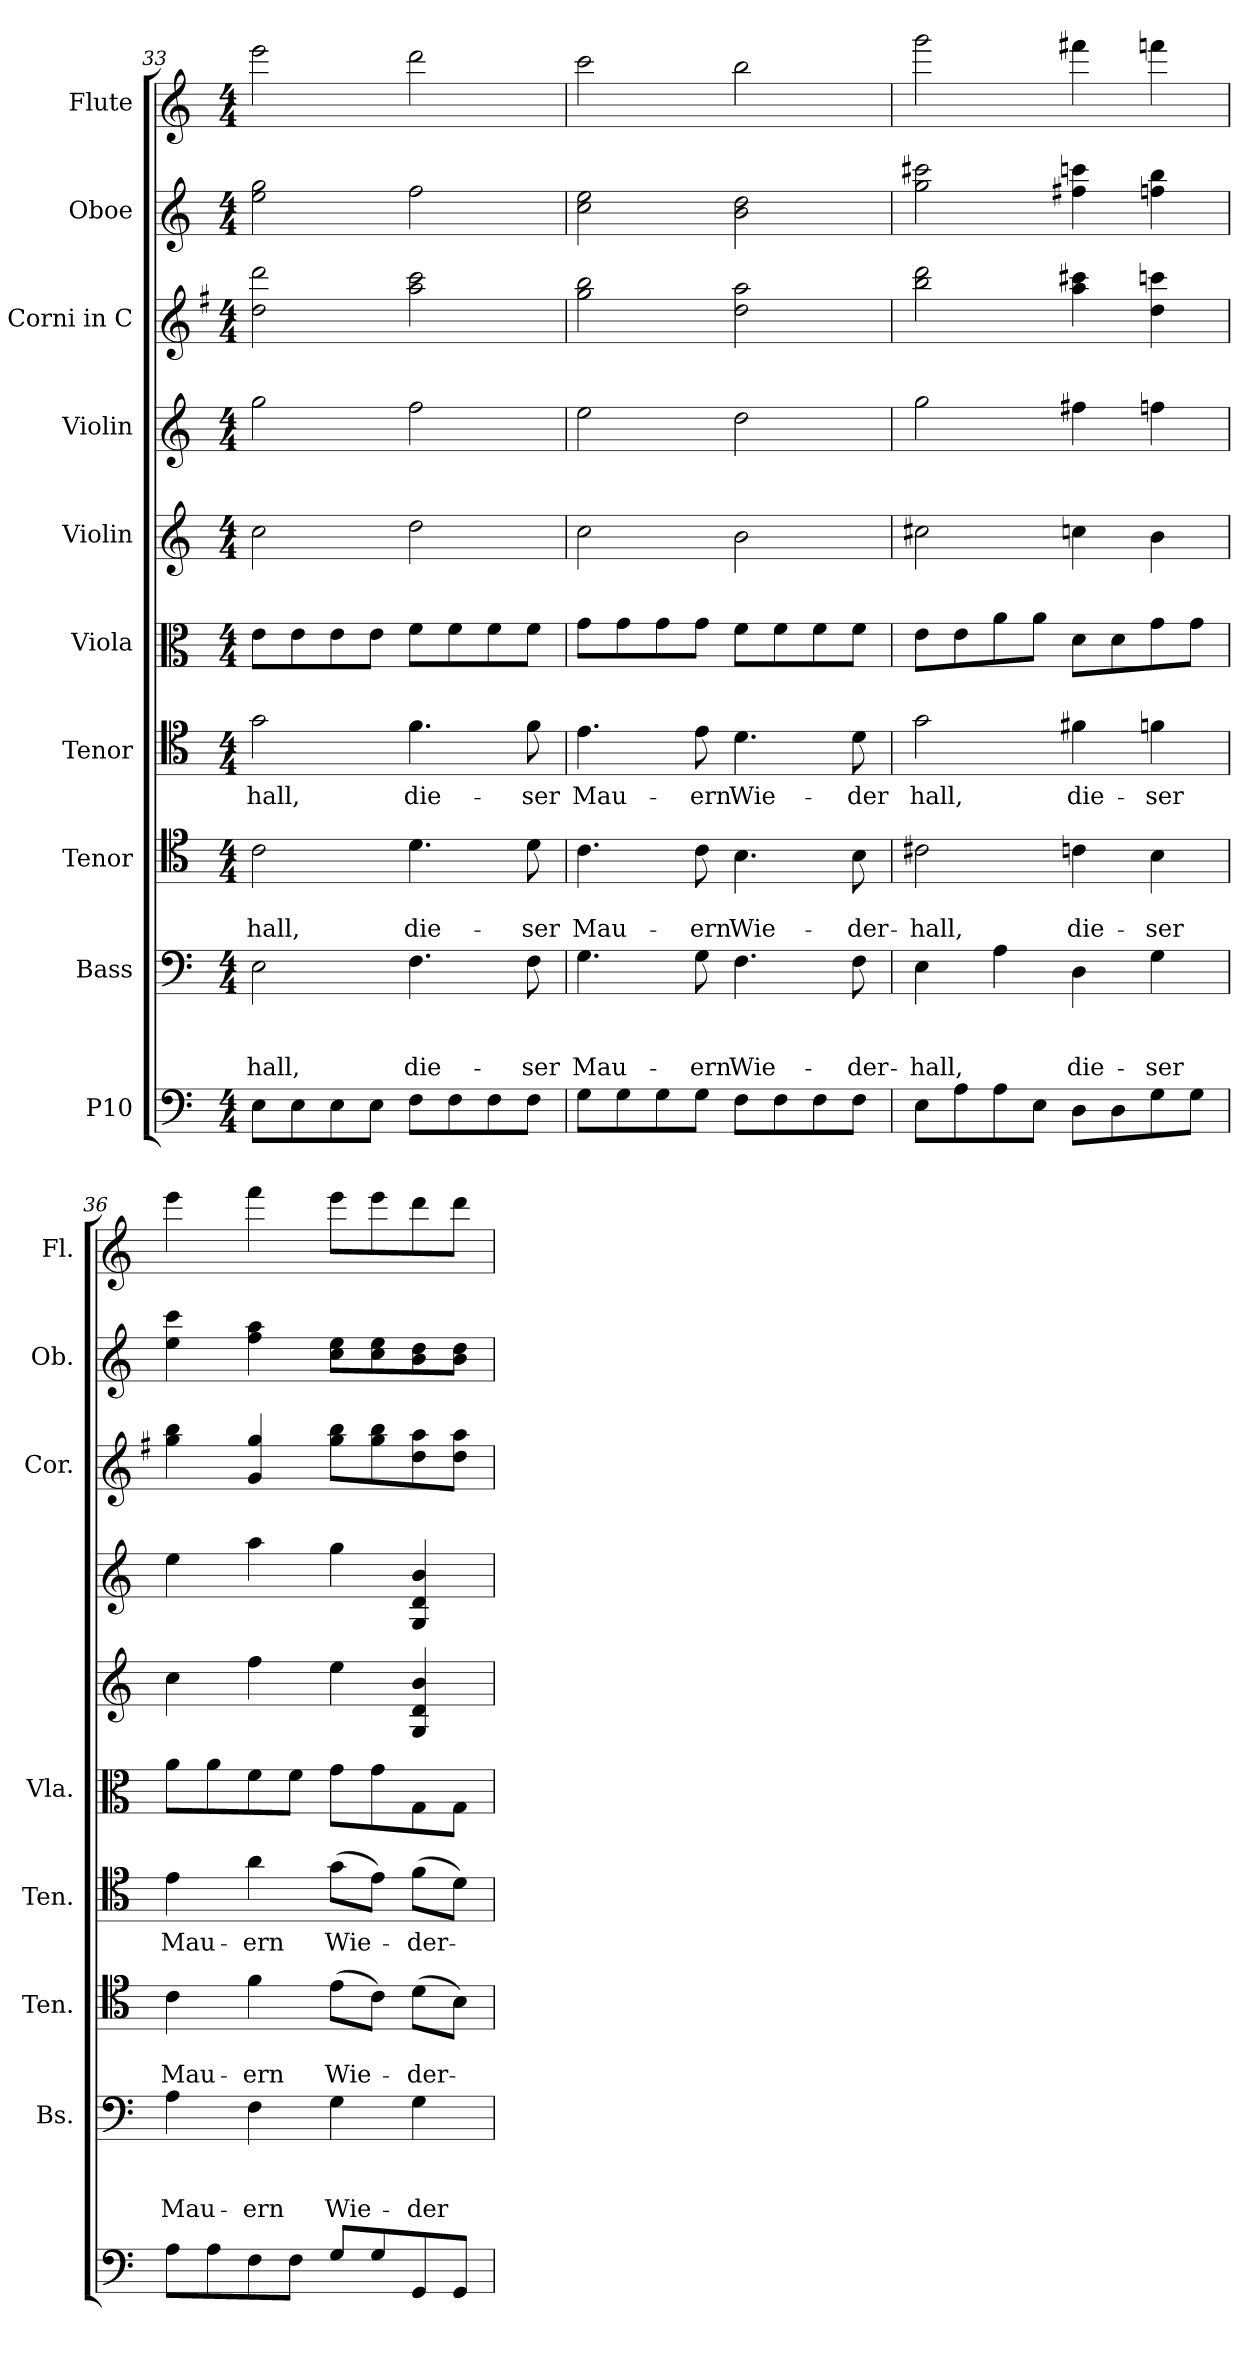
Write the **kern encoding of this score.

**kern	**kern	**text	**text	**text	**kern	**text	**text	**kern	**text	**kern	**kern	**kern	**kern	**kern	**kern
*part10	*part9	*part9	*part9	*part9	*part8	*part8	*part8	*part7	*part7	*part6	*part5	*part4	*part3	*part2	*part1
*staff10	*staff9	*staff9	*staff9	*staff9	*staff8	*staff8	*staff8	*staff7	*staff7	*staff6	*staff5	*staff4	*staff3	*staff2	*staff1
*I"P10	*I"Bass	*	*	*	*I"Tenor	*	*	*I"Tenor	*	*I"Viola	*I"Violin	*I"Violin	*I"Corni in C	*I"Oboe	*I"Flute
*	*I'Bs.	*	*	*	*I'Ten.	*	*	*I'Ten.	*	*I'Vla.	*	*	*I'Cor.	*I'Ob.	*I'Fl.
*clefF4	*clefF4	*	*	*	*clefC4	*	*	*clefC4	*	*clefC3	*clefG2	*clefG2	*clefG2	*clefG2	*clefG2
*	*	*	*	*	*	*	*	*	*	*	*	*	*ITrd4c7	*	*
*k[]	*k[]	*	*	*	*k[]	*	*	*k[]	*	*k[]	*k[]	*k[]	*k[]	*k[]	*k[]
*C:	*C:	*	*	*	*C:	*	*	*C:	*	*C:	*C:	*C:	*C:	*C:	*C:
*M4/4	*M4/4	*	*	*	*M4/4	*	*	*M4/4	*	*M4/4	*M4/4	*M4/4	*M4/4	*M4/4	*M4/4
=33	=33	=33	=33	=33	=33	=33	=33	=33	=33	=33	=33	=33	=33	=33	=33
!	!	!	!	!LO:LY:b	!	!	!LO:LY:b	!	!LO:LY:b	!	!	!	!	!	!
*	*	*	*	*	*	*	*	*	*	*	*	*	*	*^	*
8E\L	2E\	.	.	-hall,	2c\	.	-hall,	2g\	-hall,	8e\L	2cc\	2gg\	2g\ 2gg\	2ee\ 2gg\	1ryy	2eee\
8E\	.	.	.	.	.	.	.	.	.	8e\	.	.	.	.	.	.
8E\	.	.	.	.	.	.	.	.	.	8e\	.	.	.	.	.	.
8E\J	.	.	.	.	.	.	.	.	.	8e\J	.	.	.	.	.	.
!	!	!	!	!LO:LY:b	!	!	!LO:LY:b	!	!LO:LY:b	!	!	!	!	!	!	!
8F\L	4.F\	.	.	die-	4.d\	.	die-	4.f\	die-	8f\L	2dd\	2ff\	2dd\ 2ff\	2ff\	.	2ddd\
8F\	.	.	.	.	.	.	.	.	.	8f\	.	.	.	.	.	.
8F\	.	.	.	.	.	.	.	.	.	8f\	.	.	.	.	.	.
!	!	!	!	!LO:LY:b	!	!	!LO:LY:b	!	!LO:LY:b	!	!	!	!	!	!	!
8F\J	8F\	.	.	-ser	8d\	.	-ser	8f\	-ser	8f\J	.	.	.	.	.	.
=34	=34	=34	=34	=34	=34	=34	=34	=34	=34	=34	=34	=34	=34	=34	=34	=34
!	!	!	!	!LO:LY:b	!	!	!LO:LY:b	!	!LO:LY:b	!	!	!	!	!	!	!
8G\L	4.G\	.	.	Mau-	4.c\	.	Mau-	4.e\	Mau-	8g\L	2cc\	2ee\	2cc\ 2ee\	2cc\ 2ee\	1ryy	2ccc\
8G\	.	.	.	.	.	.	.	.	.	8g\	.	.	.	.	.	.
8G\	.	.	.	.	.	.	.	.	.	8g\	.	.	.	.	.	.
!	!	!	!	!LO:LY:b	!	!	!LO:LY:b	!	!LO:LY:b	!	!	!	!	!	!	!
8G\J	8G\	.	.	-ern	8c\	.	-ern	8e\	-ern	8g\J	.	.	.	.	.	.
!	!	!	!	!LO:LY:b	!	!	!LO:LY:b	!	!LO:LY:b	!	!	!	!	!	!	!
8F\L	4.F\	.	.	Wie-	4.B\	.	Wie-	4.d\	Wie-	8f\L	2b\	2dd\	2g\ 2dd\	2b\ 2dd\	.	2bb\
8F\	.	.	.	.	.	.	.	.	.	8f\	.	.	.	.	.	.
8F\	.	.	.	.	.	.	.	.	.	8f\	.	.	.	.	.	.
!	!	!	!	!LO:LY:b	!	!	!LO:LY:b	!	!LO:LY:b	!	!	!	!	!	!	!
8F\J	8F\	.	.	-der-	8B\	.	-der-	8d\	-der	8f\J	.	.	.	.	.	.
=35	=35	=35	=35	=35	=35	=35	=35	=35	=35	=35	=35	=35	=35	=35	=35	=35
!	!	!	!	!LO:LY:b	!	!	!LO:LY:b	!	!LO:LY:b	!	!	!	!	!	!	!
8E\L	4E\	.	.	-hall,	2c#X\	.	-hall,	2g\	hall,	8e\L	2cc#X\	2gg\	2ee\ 2gg\	2gg\ 2ccc#X\	1ryy	2ggg\
8A\	.	.	.	.	.	.	.	.	.	8e\	.	.	.	.	.	.
8A\	4A\	.	.	.	.	.	.	.	.	8a\	.	.	.	.	.	.
8E\J	.	.	.	.	.	.	.	.	.	8a\J	.	.	.	.	.	.
!	!	!	!	!LO:LY:b	!	!	!LO:LY:b	!	!LO:LY:b	!	!	!	!	!	!	!
8D\L	4D\	.	.	die-	4cn\	.	die-	4f#X\	die-	8d\L	4ccn\	4ff#X\	4dd\ 4ff#X\	4ff#X\ 4cccn\	.	4fff#X\
8D\	.	.	.	.	.	.	.	.	.	8d\	.	.	.	.	.	.
!	!	!	!	!LO:LY:b	!	!	!LO:LY:b	!	!LO:LY:b	!	!	!	!	!	!	!
8G\	4G\	.	.	-ser	4B\	.	-ser	4fn\	-ser	8g\	4b\	4ffn\	4g\ 4ffn\	4ffn\ 4bb\	.	4fffn\
8G\J	.	.	.	.	.	.	.	.	.	8g\J	.	.	.	.	.	.
!!LO:PB:g=z
=36	=36	=36	=36	=36	=36	=36	=36	=36	=36	=36	=36	=36	=36	=36	=36	=36
!	!	!	!	!LO:LY:b	!	!	!LO:LY:b	!	!LO:LY:b	!	!	!	!	!	!	!
8A\L	4A\	.	.	Mau-	4c\	.	Mau-	4e\	Mau-	8a\L	4cc\	4ee\	4cc\ 4ee\	4ee\ 4ccc\	1ryy	4eee\
8A\	.	.	.	.	.	.	.	.	.	8a\	.	.	.	.	.	.
!	!	!	!	!LO:LY:b	!	!	!LO:LY:b	!	!LO:LY:b	!	!	!	!	!	!	!
8F\	4F\	.	.	-ern	4f\	.	-ern	4a\	-ern	8f\	4ff\	4aa\	4c/ 4cc/	4ff\ 4aa\	.	4fff\
8F\J	.	.	.	.	.	.	.	.	.	8f\J	.	.	.	.	.	.
!	!	!	!	!LO:LY:b	!	!	!LO:LY:b	!	!LO:LY:b	!	!	!	!	!	!	!
8G/L	4G\	.	.	Wie-	(>8e\L	.	Wie-	(>8g\L	Wie-	8g\L	4ee\	4gg\	8cc\ 8ee\L	8cc\ 8ee\L	.	8eee\L
8G/	.	.	.	.	8c\J)	.	.	8e\J)	.	8g\	.	.	8cc\ 8ee\	8cc\ 8ee\	.	8eee\
!	!	!	!	!LO:LY:b	!	!	!LO:LY:b	!	!LO:LY:b	!	!	!	!	!	!	!
8GG/	4G\	.	.	-der-	(>8d\L	.	-der-	(>8f\L	-der-	8G\	4G/ 4d/ 4b/	4G/ 4d/ 4b/	8g\ 8dd\	8b\ 8dd\	.	8ddd\
8GG/J	.	.	.	.	8B\J)	.	.	8d\J)	.	8G\J	.	.	8g\ 8dd\J	8b\ 8dd\J	.	8ddd\J
*	*	*	*	*	*	*	*	*	*	*	*	*	*	*v	*v	*
=	=	=	=	=	=	=	=	=	=	=	=	=	=	=	=
*-	*-	*-	*-	*-	*-	*-	*-	*-	*-	*-	*-	*-	*-	*-	*-
